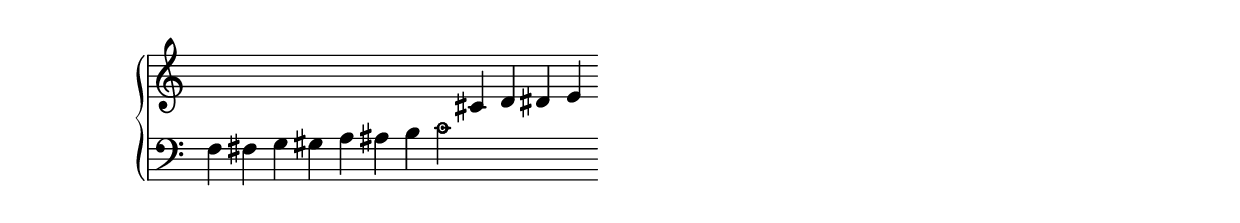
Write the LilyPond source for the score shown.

\version "2.18.2"

\header {
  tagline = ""
}

upper = \relative c' {
   \clef treble
   \omit Staff.TimeSignature
   \cadenzaOn
   s1 s1
}

\score {
  \new PianoStaff \with {
      instrumentName = #""
      \override StaffGrouper.staff-staff-spacing = #'(
         (basic-distance . 0)
	 (padding . -.5)
      )
  }
  <<
     \new Staff = "upper" \upper
     \new Staff = "lower" \relative c {
         \clef bass
         \omit Staff.TimeSignature
  	 \cadenzaOn
  	 f4 fis g gis a ais b
	 \easyHeadsOn c \easyHeadsOff
  	 \change Staff = "upper"
  	 cis d dis e
      }
  >>
  \layout { }
}
